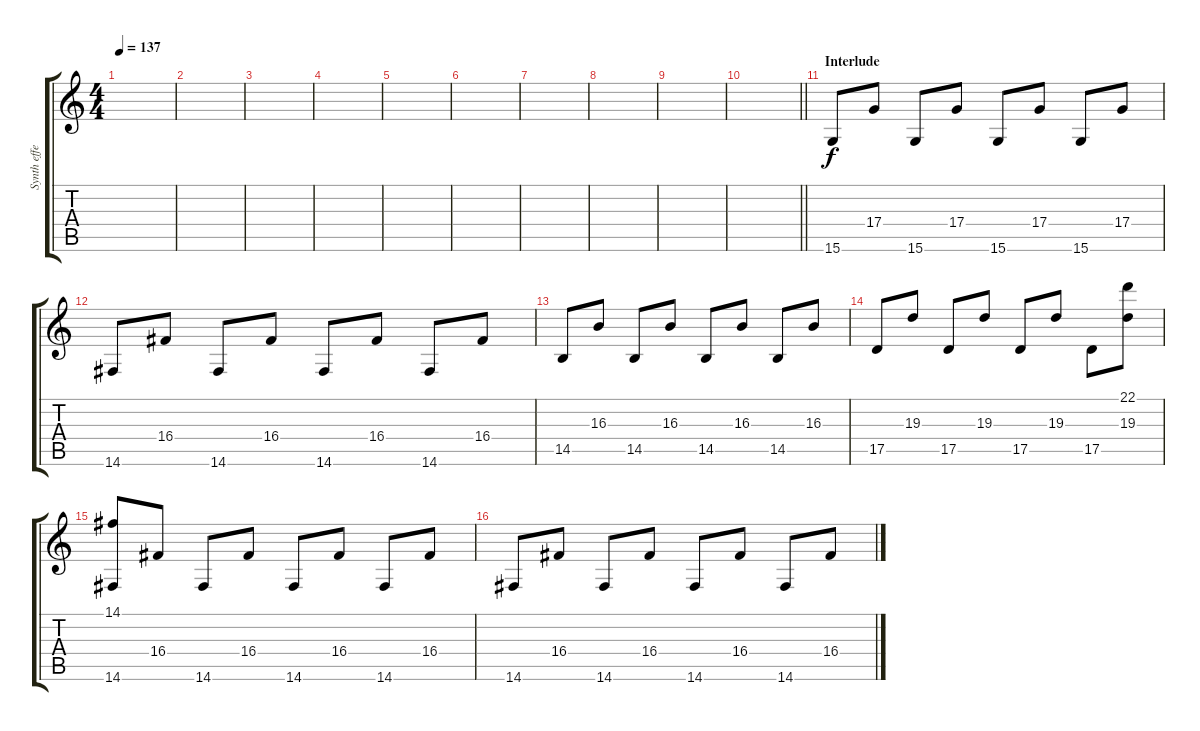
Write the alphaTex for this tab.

\track ("Synth effects" "Synth effe") {instrument lead8bassandlead}
\staff {score tabs}
\tuning (E4 B3 G3 D3 A2 E2) {hide}
\ts (4 4)
\tempo 137
\clef g2
\ks c
|
|
|
|
|
|
|
|
|
\barLineRight lightlight
|
\section ("" "Interlude")
15.6.8 17.4.8 15.6.8 17.4.8 15.6.8 17.4.8 15.6.8 17.4.8 |
14.6.8 16.4.8 14.6.8 16.4.8 14.6.8 16.4.8 14.6.8 16.4.8 |
14.5.8 16.3.8 14.5.8 16.3.8 14.5.8 16.3.8 14.5.8 16.3.8 |
17.5.8 19.3.8 17.5.8 19.3.8 17.5.8 19.3.8 17.5.8 (22.1 19.3).8 |
(14.1 14.6).8 16.4.8 14.6.8 16.4.8 14.6.8 16.4.8 14.6.8 16.4.8 |
14.6.8 16.4.8 14.6.8 16.4.8 14.6.8 16.4.8 14.6.8 16.4.8
